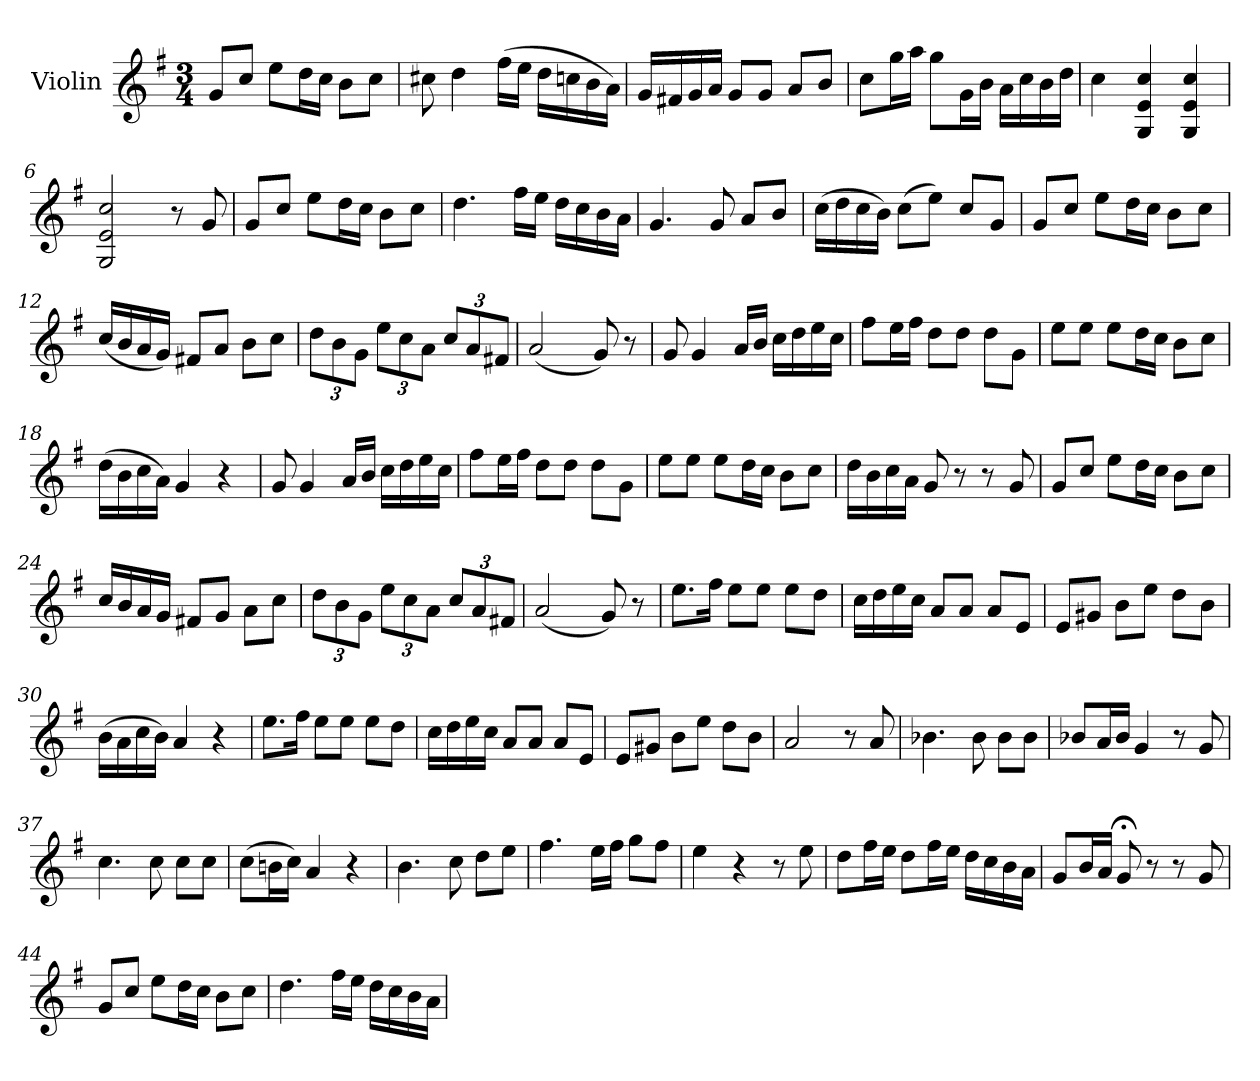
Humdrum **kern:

**kern
*part1
*staff1
*I"Violin
*I'Vln.
*clefG2
*k[f#]
*M3/4
=1
8g/L
8cc/J
8ee\L
16dd\L
16cc\JJ
8b\L
8cc\J
=2
8cc#X\
4dd\
(>16ff#\LL
16ee\JJ
16dd\LL
16ccn\
16b\
16a\JJ)
=3
16g/LL
16f#X/
16g/
16a/JJ
8g/L
8g/J
8a/L
8b/J
=4
8cc\L
16gg\L
16aa\JJ
8gg\L
16g\L
16b\JJ
16a\LL
16cc\
16b\
16dd\JJ
!!LO:LB:g=z
=5
4cc\
4G/ 4e/ 4cc/
4G/ 4e/ 4cc/
=6
2G/ 2e/ 2cc/
8r
8g/
=7
8g/L
8cc/J
8ee\L
16dd\L
16cc\JJ
8b\L
8cc\J
=8
4.dd\
16ff#\LL
16ee\JJ
16dd\LL
16cc\
16b\
16a\JJ
=9
4.g/
8g/
8a/L
8b/J
=10
(>16cc\LL
16dd\
16cc\
16b\JJ)
(>8cc\L
8ee\J)
8cc/L
8g/J
!!LO:LB:g=z
=11
8g/L
8cc/J
8ee\L
16dd\L
16cc\JJ
8b\L
8cc\J
=12
(<16cc/LL
16b/
16a/
16g/JJ)
8f#X/L
8a/J
8b\L
8cc\J
=13
*Xbrackettup
12dd\L
12b\
12g\J
12ee\L
12cc\
12a\J
12cc/L
12a/
12f#X/J
=14
(<2a/
8g/)
8r
=15
8g/
4g/
16a/LL
16b/JJ
16cc\LL
16dd\
16ee\
16cc\JJ
!!LO:LB:g=z
=16
8ff#\L
16ee\L
16ff#\JJ
8dd\L
8dd\J
8dd\L
8g\J
=17
8ee\L
8ee\J
8ee\L
16dd\L
16cc\JJ
8b\L
8cc\J
=18
(>16dd\LL
16b\
16cc\
16a\JJ)
4g/
4r
=19
8g/
4g/
16a/LL
16b/JJ
16cc\LL
16dd\
16ee\
16cc\JJ
=20
8ff#\L
16ee\L
16ff#\JJ
8dd\L
8dd\J
8dd\L
8g\J
!!LO:LB:g=z
=21
8ee\L
8ee\J
8ee\L
16dd\L
16cc\JJ
8b\L
8cc\J
=22
16dd\LL
16b\
16cc\
16a\JJ
8g/
8r
8r
8g/
=23
8g/L
8cc/J
8ee\L
16dd\L
16cc\JJ
8b\L
8cc\J
=24
16cc/LL
16b/
16a/
16g/JJ
8f#X/L
8g/J
8a\L
8cc\J
!!LO:LB:g=z
=25
12dd\L
12b\
12g\J
12ee\L
12cc\
12a\J
12cc/L
12a/
12f#X/J
=26
(<2a/
8g/)
8r
=27
8.ee\L
16ff#\Jk
8ee\L
8ee\J
8ee\L
8dd\J
=28
16cc\LL
16dd\
16ee\
16cc\JJ
8a/L
8a/J
8a/L
8e/J
=29
8e/L
8g#X/J
8b\L
8ee\J
8dd\L
8b\J
!!LO:LB:g=z
=30
(>16b\LL
16a\
16cc\
16b\JJ)
4a/
4r
=31
8.ee\L
16ff#\Jk
8ee\L
8ee\J
8ee\L
8dd\J
=32
16cc\LL
16dd\
16ee\
16cc\JJ
8a/L
8a/J
8a/L
8e/J
=33
8e/L
8g#X/J
8b\L
8ee\J
8dd\L
8b\J
=34
2a/
8r
8a/
=35
4.b-X\
8b-\
8b-\L
8b-\J
!!LO:LB:g=z
=36
8b-X/L
16a/L
16b-/JJ
4g/
8r
8g/
=37
4.cc\
8cc\
8cc\L
8cc\J
=38
(>8cc\L
16bn\L
16cc\JJ)
4a/
4r
=39
4.b\
8cc\
8dd\L
8ee\J
=40
4.ff#\
16ee\LL
16ff#\JJ
8gg\L
8ff#\J
=41
4ee\
4r
8r
8ee\
!!LO:LB:g=z
=42
8dd\L
16ff#\L
16ee\JJ
8dd\L
16ff#\L
16ee\JJ
16dd\LL
16cc\
16b\
16a\JJ
=43
8g/L
16b/L
16a/JJ
8g;</
8r
8r
8g/
=44
8g/L
8cc/J
8ee\L
16dd\L
16cc\JJ
8b\L
8cc\J
=45
4.dd\
16ff#\LL
16ee\JJ
16dd\LL
16cc\
16b\
16a\JJ
=
*-
